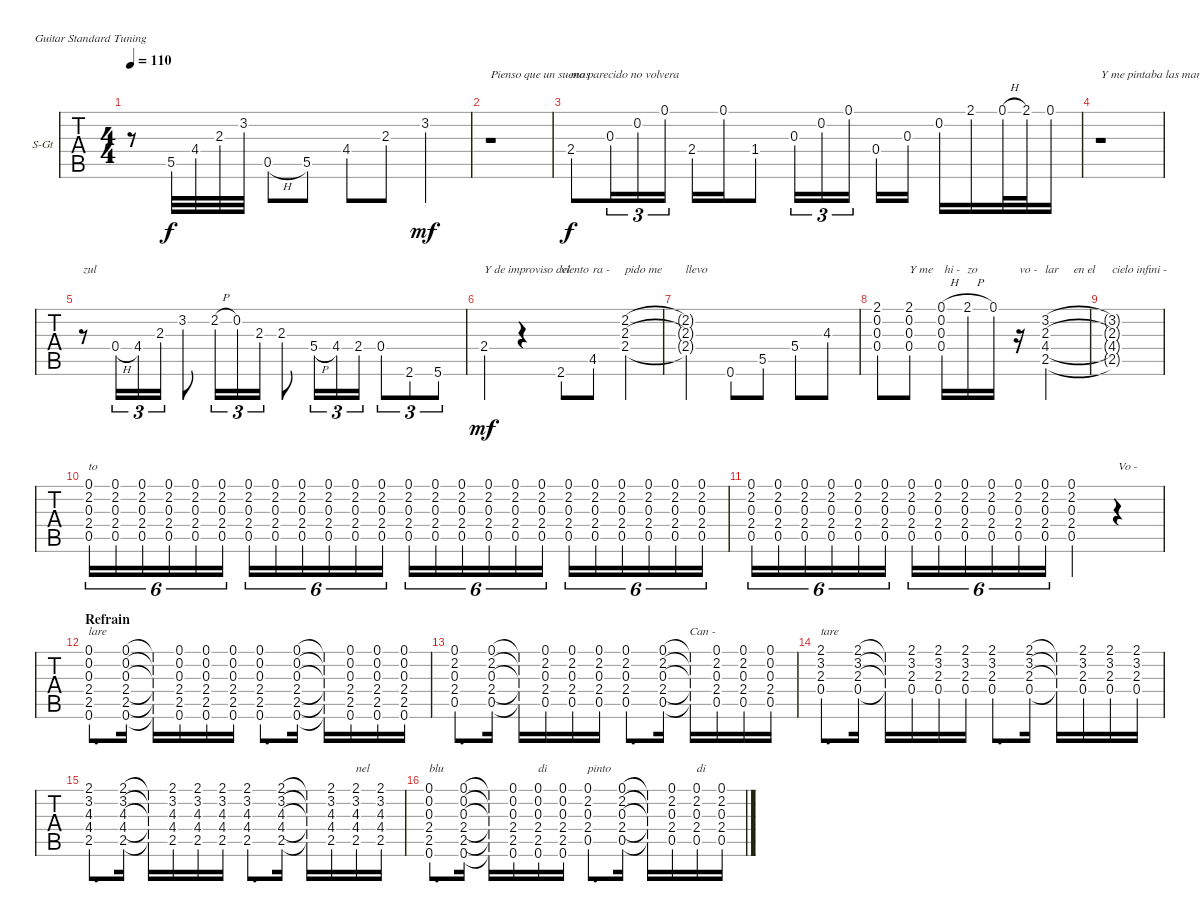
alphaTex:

\bracketExtendMode groupsimilarinstruments
\firstSystemTrackNameOrientation horizontal
\otherSystemsTrackNameOrientation horizontal
\track ("Lead Guitar" "S-Gt") {instrument acousticguitarsteel}
\staff {tabs}
\tuning (E4 B3 G3 D3 A2 E2)
\ts (4 4)
\beaming (8 2 2 2 2)
\tempo 110
\clef g2
\scale
0.639837
\ks c
r.8{dy f instrument acousticguitarsteel} 5.5.32 4.4.32 2.3.32 3.2.32 0.5{h}.8 5.5.8 4.4.8 2.3.8 3.2.4{dy mf} |
\scale
0.35934 r.1{txt "Pienso que un sueno parecido no volvera"} |
2.4.8{txt "mas" dy f beam merge} 0.3.16{tu (3 2) beam merge} 0.2.16{tu (3 2) beam merge} 0.1.16{tu (3 2)} 2.4.16 0.1.16 1.4.8 0.3.16{tu (3 2)} 0.2.16{tu (3 2)} 0.1.16{tu (3 2)} 0.4.16 0.3.16 0.2.16 2.1.16 0.1{h}.32 2.1.32 0.1.16 |
\scale
0.395816 r.1{txt "Y me pintaba las manos y la cara d'a -"} |
\scale
0.604622 r.8{txt "zul"} 0.4{h}.16{tu (3 2)} 4.4.16{tu (3 2)} 2.3.16{tu (3 2)} 3.2.8 2.2{h}.16{tu (3 2)} 0.2.16{tu (3 2)} 2.3.16{tu (3 2)} 2.3.8 5.4{h}.16{tu (3 2)} 4.4.16{tu (3 2)} 2.4.16{tu (3 2)} 0.4.8{tu (3 2)} 2.6.8{tu (3 2)} 5.6.8{tu (3 2)} |
2.4.4{txt "Y de improviso del " dy mf} r.4 2.6.8{txt "viento"} 4.5.8{txt "ra -"} (2.2 2.3 2.4).4{txt "pido me"} |
(2.2{t} 2.3{t} 2.4{t}).2{txt "llevo"} 0.6.8 5.5.8 5.4.8 4.3.8 |
(2.1 0.2 0.3 0.4).8 (2.1 0.2 0.3 0.4).8{txt "Y me"} (0.1{h} 0.2 0.3 0.4).16{txt " hi -"} 2.1{h}.16{txt "zo"} 0.1.16 r.16{txt "vo -"} (3.2 2.3 4.4 2.5).2{txt "lar     en el"} |
(3.2{t} 2.3{t} 4.4{t} 2.5{t}).1{txt "cielo infini -"} |
(0.1 2.2 0.3 2.4 0.5).16{tu (6 4) txt "to"} (0.1 2.2 0.3 2.4 0.5).16{tu (6 4)} (0.1 2.2 0.3 2.4 0.5).16{tu (6 4)} (0.1 2.2 0.3 2.4 0.5).16{tu (6 4)} (0.1 2.2 0.3 2.4 0.5).16{tu (6 4)} (0.1 2.2 0.3 2.4 0.5).16{tu (6 4)} (0.1 2.2 0.3 2.4 0.5).16{tu (6 4)} (0.1 2.2 0.3 2.4 0.5).16{tu (6 4)} (0.1 2.2 0.3 2.4 0.5).16{tu (6 4)} (0.1 2.2 0.3 2.4 0.5).16{tu (6 4)} (0.1 2.2 0.3 2.4 0.5).16{tu (6 4)} (0.1 2.2 0.3 2.4 0.5).16{tu (6 4)} (0.1 2.2 0.3 2.4 0.5).16{tu (6 4)} (0.1 2.2 0.3 2.4 0.5).16{tu (6 4)} (0.1 2.2 0.3 2.4 0.5).16{tu (6 4)} (0.1 2.2 0.3 2.4 0.5).16{tu (6 4)} (0.1 2.2 0.3 2.4 0.5).16{tu (6 4)} (0.1 2.2 0.3 2.4 0.5).16{tu (6 4)} (0.1 2.2 0.3 2.4 0.5).16{tu (6 4)} (0.1 2.2 0.3 2.4 0.5).16{tu (6 4)} (0.1 2.2 0.3 2.4 0.5).16{tu (6 4)} (0.1 2.2 0.3 2.4 0.5).16{tu (6 4)} (0.1 2.2 0.3 2.4 0.5).16{tu (6 4)} (0.1 2.2 0.3 2.4 0.5).16{tu (6 4)} |
(0.1 2.2 0.3 2.4 0.5).16{tu (6 4)} (0.1 2.2 0.3 2.4 0.5).16{tu (6 4)} (0.1 2.2 0.3 2.4 0.5).16{tu (6 4)} (0.1 2.2 0.3 2.4 0.5).16{tu (6 4)} (0.1 2.2 0.3 2.4 0.5).16{tu (6 4)} (0.1 2.2 0.3 2.4 0.5).16{tu (6 4)} (0.1 2.2 0.3 2.4 0.5).16{tu (6 4)} (0.1 2.2 0.3 2.4 0.5).16{tu (6 4)} (0.1 2.2 0.3 2.4 0.5).16{tu (6 4)} (0.1 2.2 0.3 2.4 0.5).16{tu (6 4)} (0.1 2.2 0.3 2.4 0.5).16{tu (6 4)} (0.1 2.2 0.3 2.4 0.5).16{tu (6 4)} (0.1 2.2 0.3 2.4 0.5).4 r.4{txt "Vo -"} |
\section ("" "Refrain")
(0.1 0.2 0.3 2.4 2.5 0.6).8{d txt "lare"} (0.1 0.2 0.3 2.4 2.5 0.6).16 (0.1{t} 0.2{t} 0.3{t} 2.4{t} 2.5{t} 0.6{t}).16 (0.1 0.2 0.3 2.4 2.5 0.6).16 (0.1 0.2 0.3 2.4 2.5 0.6).16 (0.1 0.2 0.3 2.4 2.5 0.6).16 (0.1 0.2 0.3 2.4 2.5 0.6).8{d} (0.1 0.2 0.3 2.4 2.5 0.6).16 (0.1{t} 0.2{t} 0.3{t} 2.4{t} 2.5{t} 0.6{t}).16 (0.1 0.2 0.3 2.4 2.5 0.6).16 (0.1 0.2 0.3 2.4 2.5 0.6).16 (0.1 0.2 0.3 2.4 2.5 0.6).16 |
(0.1 2.2 0.3 2.4 0.5).8{d} (0.1 2.2 0.3 2.4 0.5).16 (0.1{t} 2.2{t} 0.3{t} 2.4{t} 0.5{t}).16 (0.1 2.2 0.3 2.4 0.5).16 (0.1 2.2 0.3 2.4 0.5).16 (0.1 2.2 0.3 2.4 0.5).16 (0.1 2.2 0.3 2.4 0.5).8{d} (0.1 2.2 0.3 2.4 0.5).16 (0.1{t} 2.2{t} 0.3{t} 2.4{t} 0.5{t}).16{txt "Can -"} (0.1 2.2 0.3 2.4 0.5).16 (0.1 2.2 0.3 2.4 0.5).16 (0.1 0.2 0.3 2.4 0.5).16 |
(2.1 3.2 0.4 2.3).8{d txt "tare"} (2.1 3.2 2.3 0.4).16 (2.1{t} 3.2{t} 2.3{t} 0.4{t}).16 (2.1 3.2 2.3 0.4).16 (2.1 3.2 2.3 0.4).16 (2.1 3.2 2.3 0.4).16 (2.1 3.2 2.3 0.4).8{d} (2.1 3.2 2.3 0.4).16 (2.1{t} 3.2{t} 2.3{t} 0.4{t}).16 (2.1 3.2 2.3 0.4).16 (2.1 3.2 2.3 0.4).16 (2.1 3.2 2.3 0.4).16 |
(2.1 3.2 4.3 4.4 2.5).8{d} (2.1 3.2 4.3 4.4 2.5).16 (2.1{t} 3.2{t} 4.3{t} 4.4{t} 2.5{t}).16 (2.1 3.2 4.3 4.4 2.5).16 (2.1 3.2 4.3 4.4 2.5).16 (2.1 3.2 4.3 4.4 2.5).16 (2.1 3.2 4.3 4.4 2.5).8{d} (2.1 3.2 4.3 4.4 2.5).16 (2.1{t} 3.2{t} 4.3{t} 4.4{t} 2.5{t}).16 (2.1 3.2 4.3 4.4 2.5).16 (2.1 3.2 4.3 4.4 2.5).16{txt "nel"} (2.1 3.2 4.3 4.4 2.5).16 |
(0.1 0.2 0.3 2.4 2.5 0.6).8{d txt "blu"} (0.1 0.2 0.3 2.4 2.5 0.6).16 (0.1{t} 0.2{t} 0.3{t} 2.4{t} 2.5{t} 0.6{t}).16 (0.1 0.2 0.3 2.4 2.5 0.6).16 (0.1 0.2 0.3 2.4 2.5 0.6).16{txt "di"} (0.1 0.2 0.3 2.4 2.5 0.6).16 (0.1 2.2 0.3 2.4 0.5).8{d txt "pinto"} (0.1 2.2 0.3 2.4 0.5).16 (0.1{t} 2.2{t} 0.3{t} 2.4{t} 0.5{t}).16 (0.1 2.2 0.3 2.4 0.5).16 (0.1 2.2 0.3 2.4 0.5).16{txt "di"} (0.1 2.2 0.3 2.4 0.5).16
